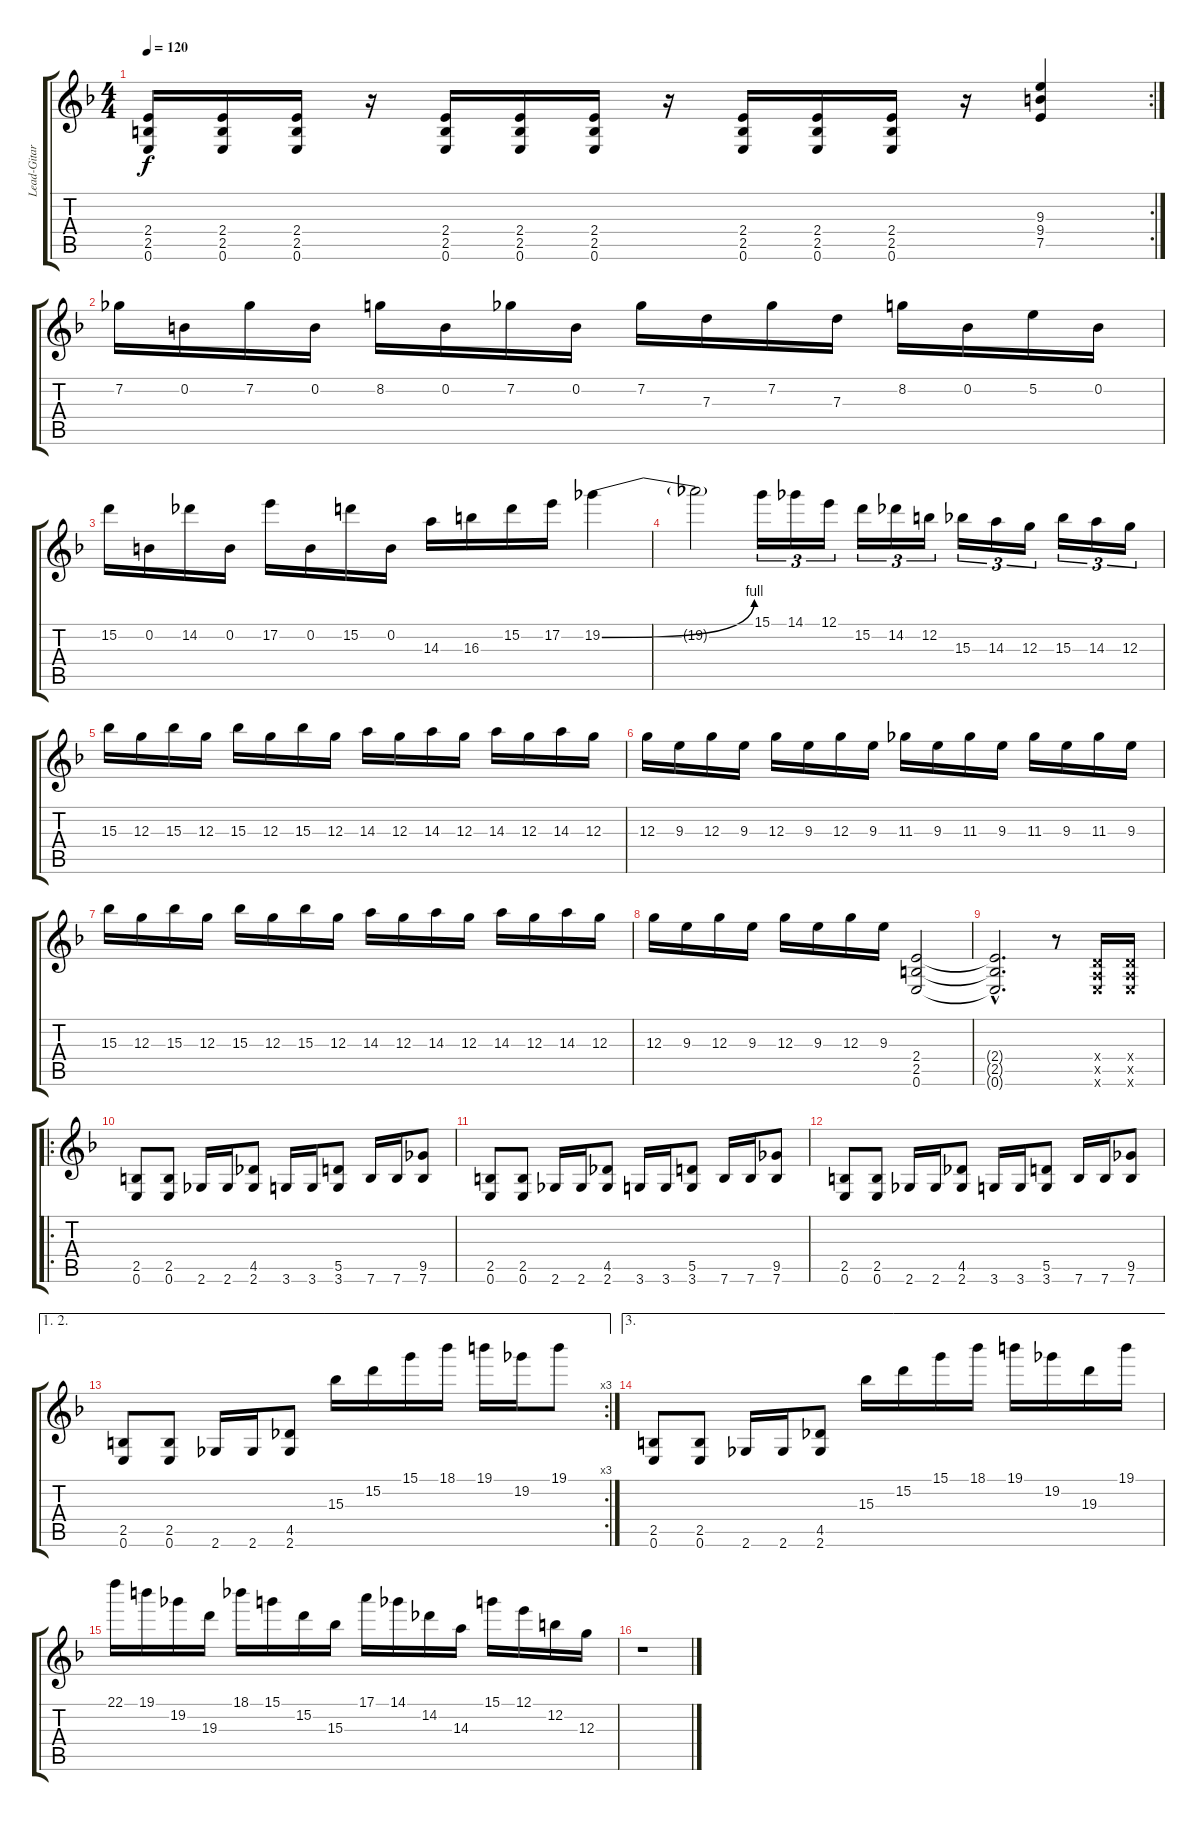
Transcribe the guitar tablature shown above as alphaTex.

\track ("Lead-Gitarre" "Lead-Gitar") {instrument distortionguitar}
\staff {score tabs}
\tuning (E4 B3 G3 D3 A2 E2) {hide}
\rc 2
\ts (4 4)
\tempo 120
\clef g2
\ks f
(2.4 2.5 0.6).16{dy f} (2.4 2.5 0.6).16 (2.4 2.5 0.6).16 r.16 (2.4 2.5 0.6).16 (2.4 2.5 0.6).16 (2.4 2.5 0.6).16 r.16 (2.4 2.5 0.6).16 (2.4 2.5 0.6).16 (2.4 2.5 0.6).16 r.16 (9.3 9.4 7.5).4 |
7.2.16 0.2.16 7.2.16 0.2.16 8.2.16 0.2.16 7.2.16 0.2.16 7.2.16 7.3.16 7.2.16 7.3.16 8.2.16 0.2.16 5.2.16 0.2.16 |
15.2.16 0.2.16 14.2.16 0.2.16 17.2.16 0.2.16 15.2.16 0.2.16 14.3.16 16.3.16 15.2.16 17.2.16 19.2{be (bend 0 0 60 4)}.4 |
19.2{t}.2 15.1.16{tu (3 2)} 14.1.16{tu (3 2)} 12.1.16{tu (3 2)} 15.2.16{tu (3 2)} 14.2.16{tu (3 2)} 12.2.16{tu (3 2)} 15.3.16{tu (3 2)} 14.3.16{tu (3 2)} 12.3.16{tu (3 2)} 15.3.16{tu (3 2)} 14.3.16{tu (3 2)} 12.3.16{tu (3 2)} |
15.3.16 12.3.16 15.3.16 12.3.16 15.3.16 12.3.16 15.3.16 12.3.16 14.3.16 12.3.16 14.3.16 12.3.16 14.3.16 12.3.16 14.3.16 12.3.16 |
12.3.16 9.3.16 12.3.16 9.3.16 12.3.16 9.3.16 12.3.16 9.3.16 11.3.16 9.3.16 11.3.16 9.3.16 11.3.16 9.3.16 11.3.16 9.3.16 |
15.3.16 12.3.16 15.3.16 12.3.16 15.3.16 12.3.16 15.3.16 12.3.16 14.3.16 12.3.16 14.3.16 12.3.16 14.3.16 12.3.16 14.3.16 12.3.16 |
12.3.16 9.3.16 12.3.16 9.3.16 12.3.16 9.3.16 12.3.16 9.3.16 (2.4 2.5 0.6).2 |
(2.4{hac t} 2.5{hac t} 0.6{hac t}).2{d} r.8 (0.4{x} 0.5{x} 0.6{x}).16 (0.4{x} 0.5{x} 0.6{x}).16 |
\ro
(2.5 0.6).8 (2.5 0.6).8 2.6.16 2.6.16 (4.5 2.6).8 3.6.16 3.6.16 (5.5 3.6).8 7.6.16 7.6.16 (9.5 7.6).8 |
(2.5 0.6).8 (2.5 0.6).8 2.6.16 2.6.16 (4.5 2.6).8 3.6.16 3.6.16 (5.5 3.6).8 7.6.16 7.6.16 (9.5 7.6).8 |
(2.5 0.6).8 (2.5 0.6).8 2.6.16 2.6.16 (4.5 2.6).8 3.6.16 3.6.16 (5.5 3.6).8 7.6.16 7.6.16 (9.5 7.6).8 |
\ae (1 2)
\rc 3
(2.5 0.6).8 (2.5 0.6).8 2.6.16 2.6.16 (4.5 2.6).8 15.3.16 15.2.16 15.1.16 18.1.16 19.1.16 19.2.16 19.1.8 |
\ae 3
(2.5 0.6).8 (2.5 0.6).8 2.6.16 2.6.16 (4.5 2.6).8 15.3.16 15.2.16 15.1.16 18.1.16 19.1.16 19.2.16 19.3.16 19.1.16 |
22.1.16 19.1.16 19.2.16 19.3.16 18.1.16 15.1.16 15.2.16 15.3.16 17.1.16 14.1.16 14.2.16 14.3.16 15.1.16 12.1.16 12.2.16 12.3.16 |
r.1
